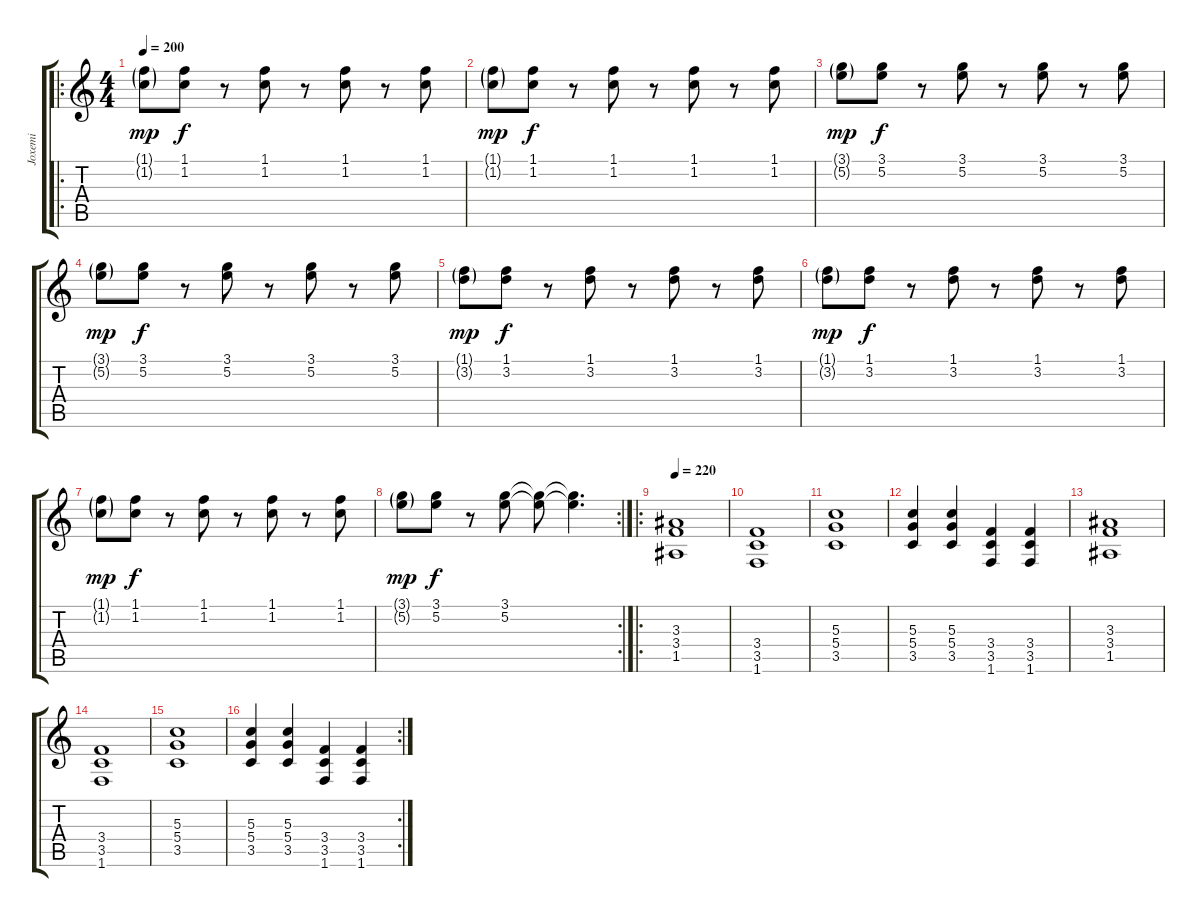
\track ("Joxemi" "Joxemi") {instrument electricguitarclean}
\staff {score tabs}
\tuning (E4 B3 G3 D3 A2 E2) {hide}
\ro
\ts (4 4)
\tempo 200
\clef g2
\ks c
(1.1{g} 1.2{g}).8{dy mp} (1.1 1.2).8{dy f} r.8 (1.1 1.2).8 r.8 (1.1 1.2).8 r.8 (1.1 1.2).8 |
(1.1{g} 1.2{g}).8{dy mp} (1.1 1.2).8{dy f} r.8 (1.1 1.2).8 r.8 (1.1 1.2).8 r.8 (1.1 1.2).8 |
(3.1{g} 5.2{g}).8{dy mp} (3.1 5.2).8{dy f} r.8 (3.1 5.2).8 r.8 (3.1 5.2).8 r.8 (3.1 5.2).8 |
(3.1{g} 5.2{g}).8{dy mp} (3.1 5.2).8{dy f} r.8 (3.1 5.2).8 r.8 (3.1 5.2).8 r.8 (3.1 5.2).8 |
(1.1{g} 3.2{g}).8{dy mp} (1.1 3.2).8{dy f} r.8 (1.1 3.2).8 r.8 (1.1 3.2).8 r.8 (1.1 3.2).8 |
(1.1{g} 3.2{g}).8{dy mp} (1.1 3.2).8{dy f} r.8 (1.1 3.2).8 r.8 (1.1 3.2).8 r.8 (1.1 3.2).8 |
(1.1{g} 1.2{g}).8{dy mp} (1.1 1.2).8{dy f} r.8 (1.1 1.2).8 r.8 (1.1 1.2).8 r.8 (1.1 1.2).8 |
\rc 2
(3.1{g} 5.2{g}).8{dy mp} (3.1 5.2).8{dy f} r.8 (3.1 5.2).8 (3.1{t} 5.2{t}).8 (3.1{t} 5.2{t}).4{d} |
\ro
\tempo 220
(3.3 3.4 1.5).1{instrument overdrivenguitar} |
(3.4 3.5 1.6).1 |
(5.3 5.4 3.5).1 |
(5.3 5.4 3.5).4 (5.3 5.4 3.5).4 (3.4 3.5 1.6).4 (3.4 3.5 1.6).4 |
(3.3 3.4 1.5).1 |
(3.4 3.5 1.6).1 |
(5.3 5.4 3.5).1 |
\rc 2
(5.3 5.4 3.5).4 (5.3 5.4 3.5).4 (3.4 3.5 1.6).4 (3.4 3.5 1.6).4
